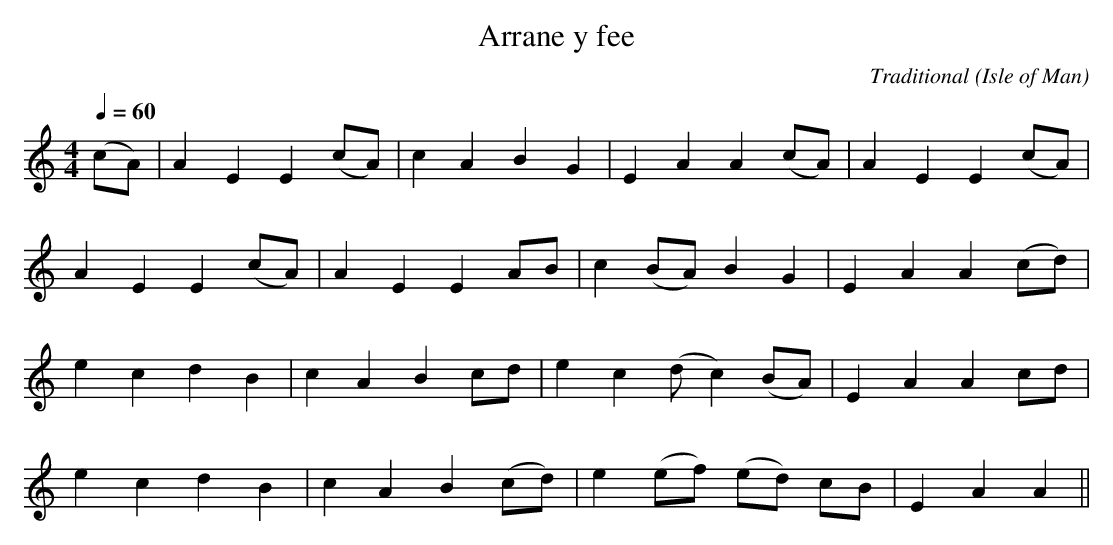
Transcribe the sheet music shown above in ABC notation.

X:1
T:Arrane y fee
C:Traditional
O:Isle of Man
M:4/4
L:1/4
Q:60
K:C
(c/A/)|AE E (c/A/)|cA BG|E AA (c/A/)|AE E (c/A/)|
AE E(c/A/)|AE E A/B/|c(B/A/) BG|EA A(c/d/)|
ec dB|cA Bc/d/|ec (d/c)(B/A/)|E A A c/d/|
ec dB|c A B(c/d/)|e(e/f/) (e/d/) c/B/|EA A||
